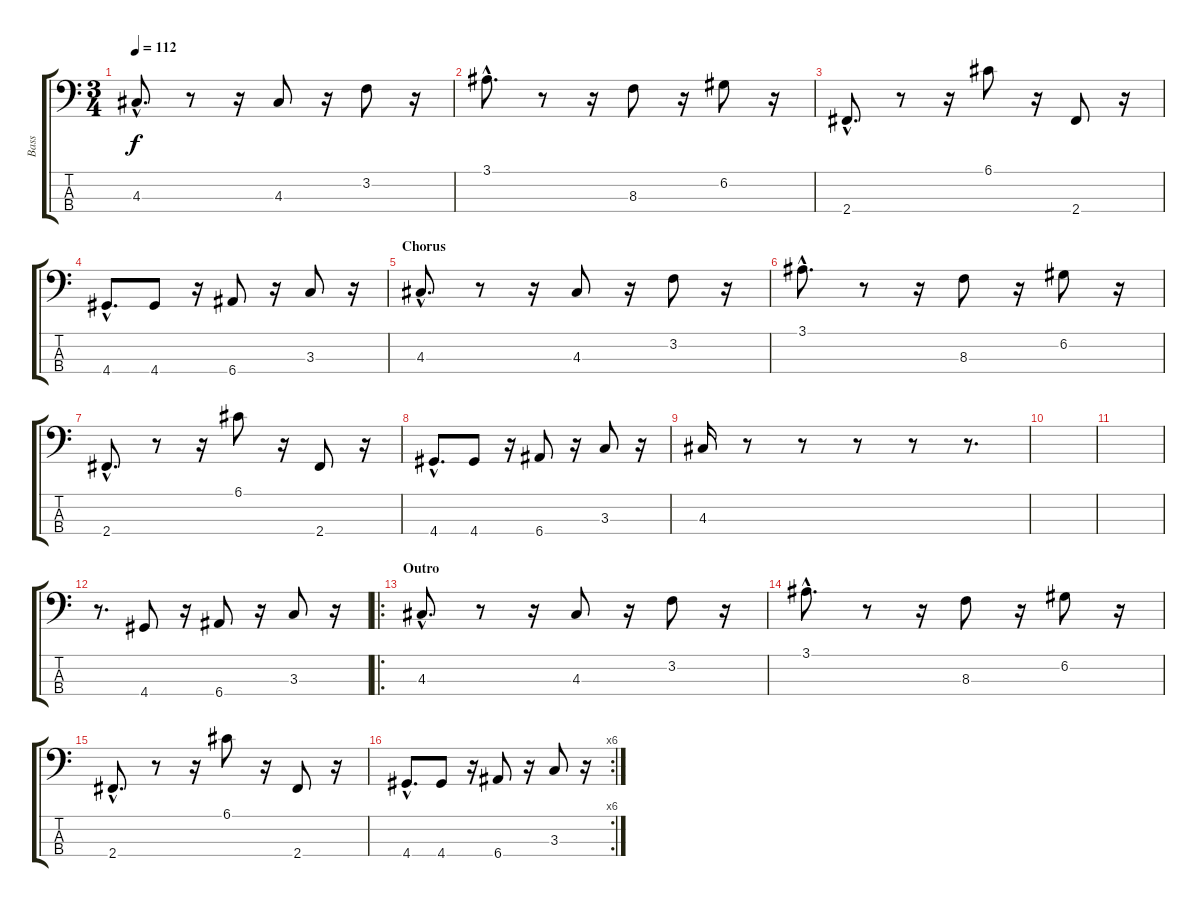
\track ("Bass" "Bass") {instrument fretlessbass}
\staff {score tabs}
\tuning (G2 D2 A1 E1) {hide}
\ts (3 4)
\tempo 112
\clef f4
\ks c
4.3{hac}.8{d dy f} r.8 r.16 4.3.8 r.16 3.2.8 r.16 |
3.1{hac}.8{d} r.8 r.16 8.3.8 r.16 6.2.8 r.16 |
2.4{hac}.8{d} r.8 r.16 6.1.8 r.16 2.4.8 r.16 |
4.4{hac}.8{d} 4.4.8 r.16 6.4.8 r.16 3.3.8 r.16 |
\section ("" "Chorus")
4.3{hac}.8{d} r.8 r.16 4.3.8 r.16 3.2.8 r.16 |
3.1{hac}.8{d} r.8 r.16 8.3.8 r.16 6.2.8 r.16 |
2.4{hac}.8{d} r.8 r.16 6.1.8 r.16 2.4.8 r.16 |
4.4{hac}.8{d} 4.4.8 r.16 6.4.8 r.16 3.3.8 r.16 |
4.3.16 r.8 r.8 r.8 r.8 r.8{d} |
|
|
r.8{d} 4.4.8 r.16 6.4.8 r.16 3.3.8 r.16 |
\ro
\section ("" "Outro")
4.3{hac}.8{d} r.8 r.16 4.3.8 r.16 3.2.8 r.16 |
3.1{hac}.8{d} r.8 r.16 8.3.8 r.16 6.2.8 r.16 |
2.4{hac}.8{d} r.8 r.16 6.1.8 r.16 2.4.8 r.16 |
\rc 6
4.4{hac}.8{d} 4.4.8 r.16 6.4.8 r.16 3.3.8 r.16
